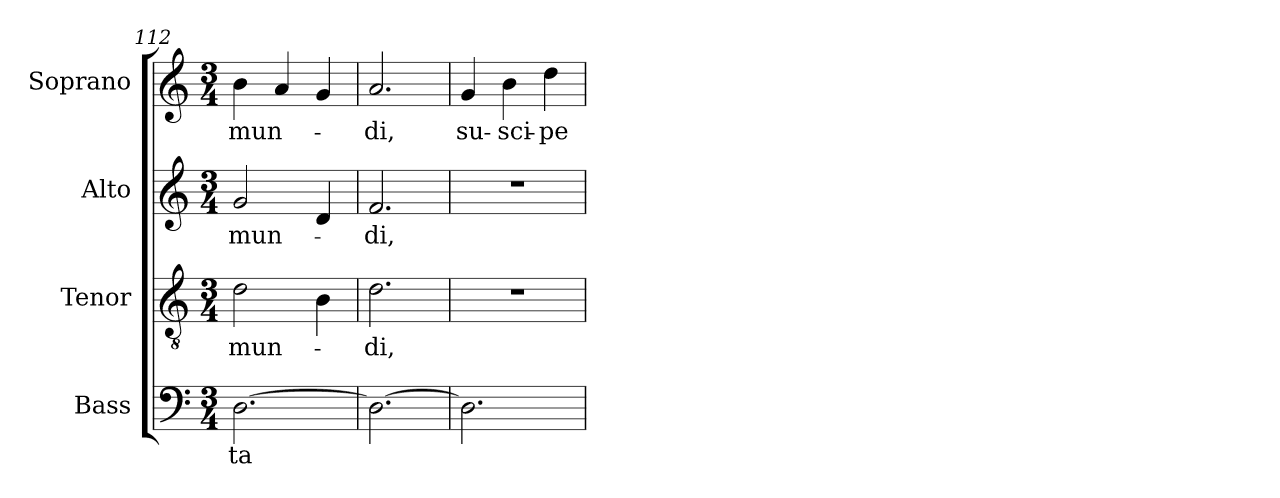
**kern	**text	**kern	**text	**kern	**text	**kern	**text
*part4	*part4	*part3	*part3	*part2	*part2	*part1	*part1
*staff4	*staff4	*staff3	*staff3	*staff2	*staff2	*staff1	*staff1
*I"Bass	*	*I"Tenor	*	*I"Alto	*	*I"Soprano	*
!!LO:LB:g=z
*clefF4	*	*clefGv2	*	*clefG2	*	*clefG2	*
*k[]	*	*k[]	*	*k[]	*	*k[]	*
*C:	*	*C:	*	*C:	*	*C:	*
*M3/4	*	*M3/4	*	*M3/4	*	*M3/4	*
=112	=112	=112	=112	=112	=112	=112	=112
[2.D\	-ta	2d\	mun-	2g/	mun-	4b\	mun-
.	.	.	.	.	.	4a/	.
.	.	4B\	.	4d/	.	4g/	.
=113	=113	=113	=113	=113	=113	=113	=113
2.D\_	.	2.d\	-di,	2.f/	-di,	2.a/	-di,
=114	=114	=114	=114	=114	=114	=114	=114
2.D\]	.	2.r	.	2.r	.	4g/	su-
.	.	.	.	.	.	4b\	-sci-
.	.	.	.	.	.	4dd\	-pe
=	=	=	=	=	=	=	=
*-	*-	*-	*-	*-	*-	*-	*-
